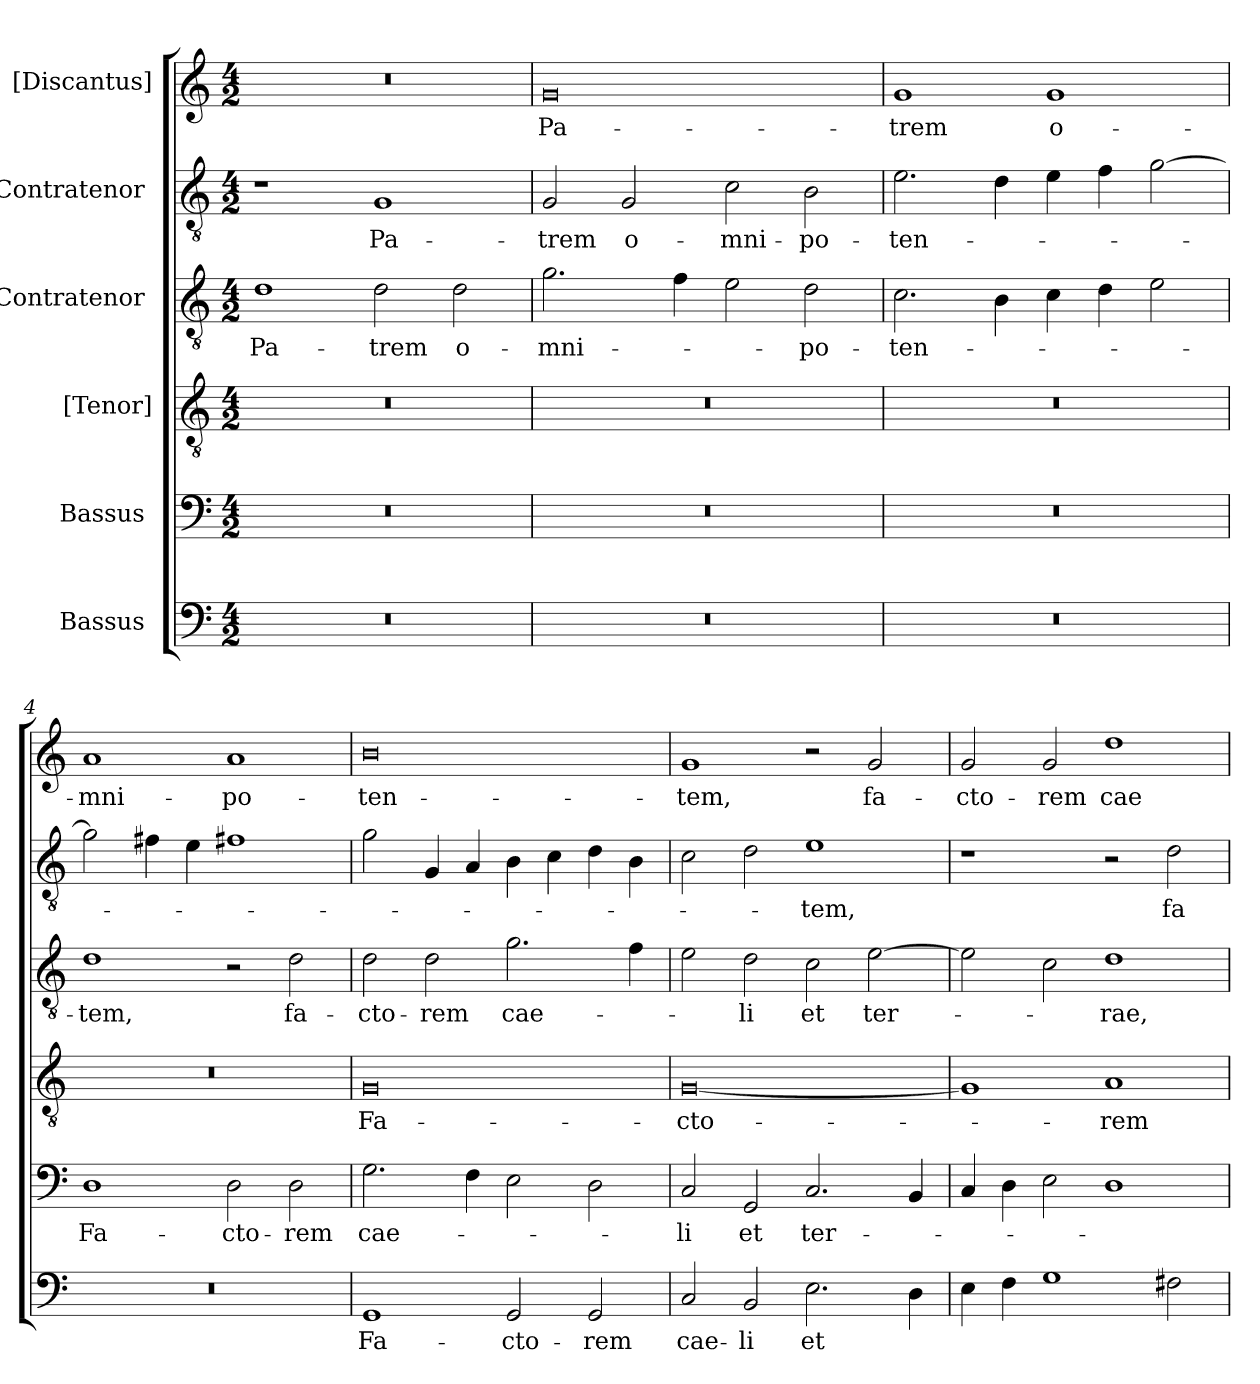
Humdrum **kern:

**kern	**text	**kern	**text	**kern	**text	**kern	**text	**kern	**text	**kern	**text
*part6	*part6	*part5	*part5	*part4	*part4	*part3	*part3	*part2	*part2	*part1	*part1
*staff6	*staff6	*staff5	*staff5	*staff4	*staff4	*staff3	*staff3	*staff2	*staff2	*staff1	*staff1
*I"Bassus [2]	*	*I"Bassus [1]	*	*I"[Tenor]	*	*I"Contratenor [2]	*	*I"Contratenor [1]	*	*I"[Discantus]	*
*clefF4	*	*clefF4	*	*clefGv2	*	*clefGv2	*	*clefGv2	*	*clefG2	*
*k[]	*	*k[]	*	*k[]	*	*k[]	*	*k[]	*	*k[]	*
*M4/2	*	*M4/2	*	*M4/2	*	*M4/2	*	*M4/2	*	*M4/2	*
=1	=1	=1	=1	=1	=1	=1	=1	=1	=1	=1	=1
0r	.	0r	.	0r	.	1d\	Pa-	1r	.	0r	.
.	.	.	.	.	.	2d\	-trem	1G/	Pa-	.	.
.	.	.	.	.	.	2d\	o-	.	.	.	.
=2	=2	=2	=2	=2	=2	=2	=2	=2	=2	=2	=2
0r	.	0r	.	0r	.	2.g\	-mni-	2G/	-trem	0g/	Pa-
.	.	.	.	.	.	.	.	2G/	o-	.	.
.	.	.	.	.	.	4f\	.	.	.	.	.
.	.	.	.	.	.	2e\	.	2c\	-mni-	.	.
.	.	.	.	.	.	2d\	-po-	2B\	-po-	.	.
=3	=3	=3	=3	=3	=3	=3	=3	=3	=3	=3	=3
0r	.	0r	.	0r	.	2.c\	-ten-	2.e\	-ten-	1g/	-trem
.	.	.	.	.	.	4B\	.	4d\	.	.	.
.	.	.	.	.	.	4c\	.	4e\	.	1g/	o-
.	.	.	.	.	.	4d\	.	4f\	.	.	.
.	.	.	.	.	.	2e\	.	[2g\	.	.	.
=4	=4	=4	=4	=4	=4	=4	=4	=4	=4	=4	=4
0r	.	1D\	Fa-	0r	.	1d\	-tem,	2g\]	.	1a/	-mni-
.	.	.	.	.	.	.	.	4f#X\	.	.	.
.	.	.	.	.	.	.	.	4e\	.	.	.
.	.	2D\	-cto-	.	.	2r	.	1f#X\	.	1a/	-po-
.	.	2D\	-rem	.	.	2d\	fa-	.	.	.	.
=5	=5	=5	=5	=5	=5	=5	=5	=5	=5	=5	=5
1GG/	Fa-	2.G\	cae-	0G/	Fa-	2d\	-cto-	2g\	.	0b\	-ten-
.	.	.	.	.	.	2d\	-rem	4G/	.	.	.
.	.	4F\	.	.	.	.	.	4A/	.	.	.
2GG/	-cto-	2E\	.	.	.	2.g\	cae-	4B\	.	.	.
.	.	.	.	.	.	.	.	4c\	.	.	.
2GG/	-rem	2D\	.	.	.	.	.	4d\	.	.	.
.	.	.	.	.	.	4f\	.	4B\	.	.	.
=6	=6	=6	=6	=6	=6	=6	=6	=6	=6	=6	=6
2C/	cae-	2C/	-li	[0G/	-cto-	2e\	.	2c\	.	1g/	-tem,
2BB/	-li	2GG/	et	.	.	2d\	-li	2d\	.	.	.
2.E\	et	2.C/	ter-	.	.	2c\	et	1e\	-tem,	2r	.
.	.	.	.	.	.	[2e\	ter-	.	.	2g/	fa-
4D\	.	4BB/	.	.	.	.	.	.	.	.	.
=7	=7	=7	=7	=7	=7	=7	=7	=7	=7	=7	=7
4E\	.	4C/	.	1G/]	.	2e\]	.	1r	.	2g/	-cto-
4F\	.	4D\	.	.	.	.	.	.	.	.	.
1G\	.	2E\	.	.	.	2c\	.	.	.	2g/	-rem
.	.	1D\	.	1A/	-rem	1d\	-rae,	2r	.	1dd\	cae-
2F#X\	.	.	.	.	.	.	.	2d\	fa-	.	.
=	=	=	=	=	=	=	=	=	=	=	=
*-	*-	*-	*-	*-	*-	*-	*-	*-	*-	*-	*-
